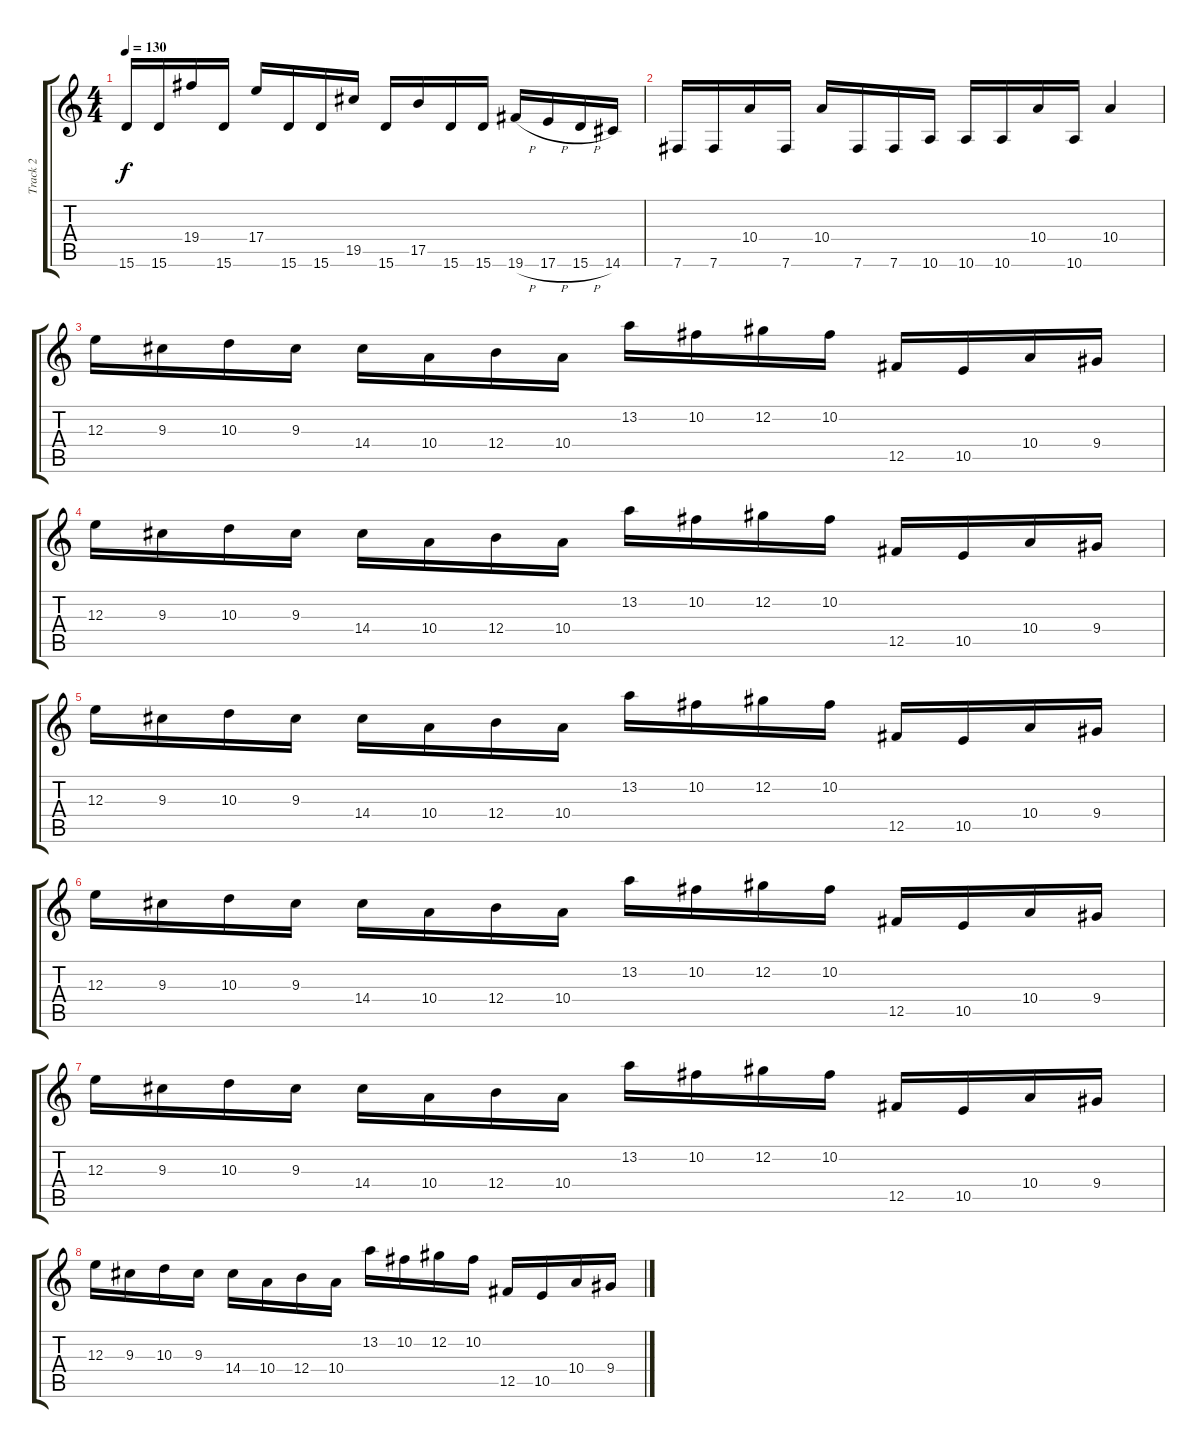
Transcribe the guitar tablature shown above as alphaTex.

\track ("Track 2" "Track 2") {instrument distortionguitar}
\staff {score tabs}
\tuning (Db4 Ab3 E3 B2 Gb2 B1) {hide}
\ts (4 4)
\tempo 130
\clef g2
\ks c
15.6.16{dy f} 15.6.16 19.4.16 15.6.16 17.4.16 15.6.16 15.6.16 19.5.16 15.6.16 17.5.16 15.6.16 15.6.16 19.6{h}.16 17.6{h}.16 15.6{h}.16 14.6.16 |
7.6.16 7.6.16 10.4.16 7.6.16 10.4.16 7.6.16 7.6.16 10.6.16 10.6.16 10.6.16 10.4.16 10.6.16 10.4.4 |
12.3.16 9.3.16 10.3.16 9.3.16 14.4.16 10.4.16 12.4.16 10.4.16 13.2.16 10.2.16 12.2.16 10.2.16 12.5.16 10.5.16 10.4.16 9.4.16 |
12.3.16 9.3.16 10.3.16 9.3.16 14.4.16 10.4.16 12.4.16 10.4.16 13.2.16 10.2.16 12.2.16 10.2.16 12.5.16 10.5.16 10.4.16 9.4.16 |
12.3.16 9.3.16 10.3.16 9.3.16 14.4.16 10.4.16 12.4.16 10.4.16 13.2.16 10.2.16 12.2.16 10.2.16 12.5.16 10.5.16 10.4.16 9.4.16 |
12.3.16 9.3.16 10.3.16 9.3.16 14.4.16 10.4.16 12.4.16 10.4.16 13.2.16 10.2.16 12.2.16 10.2.16 12.5.16 10.5.16 10.4.16 9.4.16 |
12.3.16 9.3.16 10.3.16 9.3.16 14.4.16 10.4.16 12.4.16 10.4.16 13.2.16 10.2.16 12.2.16 10.2.16 12.5.16 10.5.16 10.4.16 9.4.16 |
12.3.16 9.3.16 10.3.16 9.3.16 14.4.16 10.4.16 12.4.16 10.4.16 13.2.16 10.2.16 12.2.16 10.2.16 12.5.16 10.5.16 10.4.16 9.4.16
